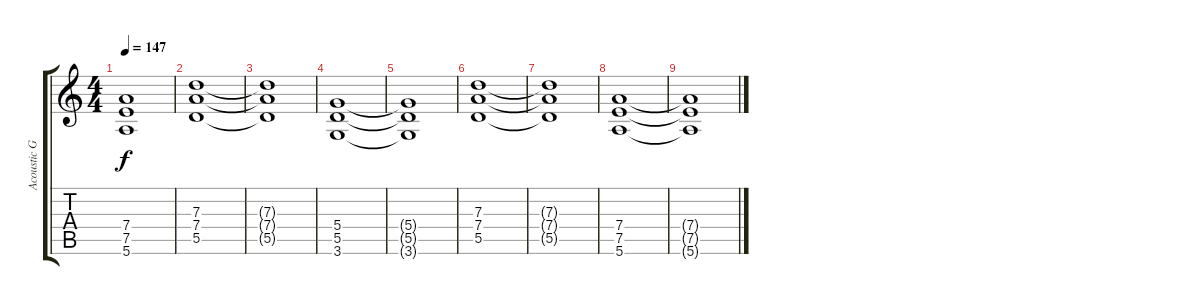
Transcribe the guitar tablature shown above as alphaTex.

\track ("Acoustic Guitar" "Acoustic G") {instrument acousticguitarnylon}
\staff {score tabs}
\tuning (E4 B3 G3 D3 A2 E2) {hide}
\ts (4 4)
\tempo 147
\clef g2
\ks c
(7.4{t} 7.5{t} 5.6{t}).1{dy f} |
(7.3 7.4 5.5).1 |
(7.3{t} 7.4{t} 5.5{t}).1 |
(5.4 5.5 3.6).1 |
(5.4{t} 5.5{t} 3.6{t}).1 |
(7.3 7.4 5.5).1 |
(7.3{t} 7.4{t} 5.5{t}).1 |
(7.4 7.5 5.6).1 |
(7.4{t} 7.5{t} 5.6{t}).1
